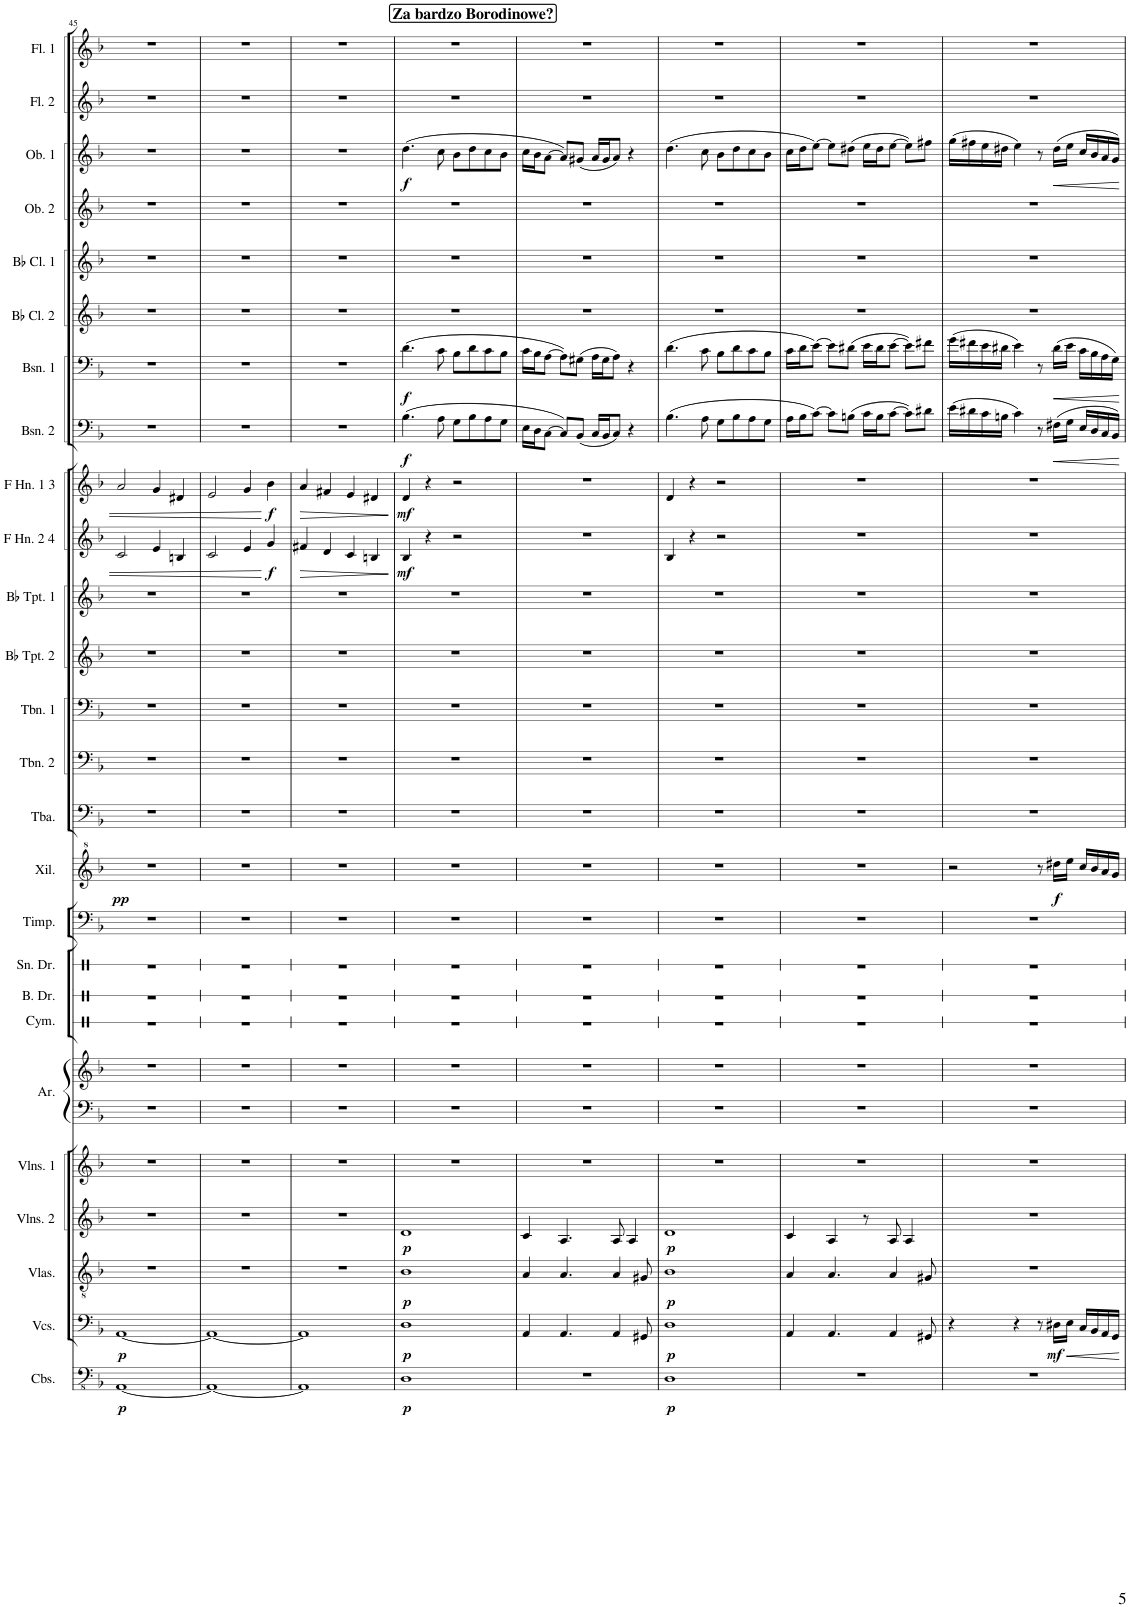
**kern	**dynam	**kern	**dynam	**kern	**dynam	**kern	**dynam	**kern	**kern	**kern	**kern	**kern	**kern	**kern	**kern	**dynam	**kern	**kern	**kern	**kern	**kern	**kern	**dynam	**kern	**dynam	**kern	**dynam	**kern	**dynam	**kern	**kern	**kern	**kern	**dynam	**kern	**kern
*part26	*part26	*part25	*part25	*part24	*part24	*part23	*part23	*part22	*part21	*part21	*part20	*part19	*part18	*part17	*part16	*part16	*part15	*part14	*part13	*part12	*part11	*part10	*part10	*part9	*part9	*part8	*part8	*part7	*part7	*part6	*part5	*part4	*part3	*part3	*part2	*part1
*staff27	*staff27	*staff26	*staff26	*staff25	*staff25	*staff24	*staff24	*staff23	*staff22	*staff21	*staff20	*staff19	*staff18	*staff17	*staff16	*staff16	*staff15	*staff14	*staff13	*staff12	*staff11	*staff10	*staff10	*staff9	*staff9	*staff8	*staff8	*staff7	*staff7	*staff6	*staff5	*staff4	*staff3	*staff3	*staff2	*staff1
*I"Contrabasses	*	*I"Violoncellos	*	*I"Violas	*	*I"Violins 2	*	*I"Violins 1	*I"Arpa	*	*I"Cymbal	*I"Bass Drum	*I"Snare Drum	*I"Timpani	*I"Xilofono	*	*I"Tuba	*I"Trombone 2	*I"Trombone 1	*I"Bb Trumpet 2	*I"Bb Trumpet 1	*I"F Horn 2 &amp; 4	*	*I"F Horn 1 &amp; 3	*	*I"Bassoon 2	*	*I"Bassoon 1	*	*I"Bb Clarinet 2	*I"Bb Clarinet 1	*I"Oboe 2	*I"Oboe 1	*	*I"Flute 2	*I"Flute 1
*I'Cbs.	*	*I'Vcs.	*	*I'Vlas.	*	*I'Vlns. 2	*	*I'Vlns. 1	*I'Ar.	*	*I'Cym.	*I'B. Dr.	*I'Sn. Dr.	*I'Timp.	*I'Xil.	*	*I'Tba.	*I'Tbn. 2	*I'Tbn. 1	*I'Bb Tpt. 2	*I'Bb Tpt. 1	*I'F Hn. 2 4	*	*I'F Hn. 1 3	*	*I'Bsn. 2	*	*I'Bsn. 1	*	*I'Bb Cl. 2	*I'Bb Cl. 1	*I'Ob. 2	*I'Ob. 1	*	*I'Fl. 2	*I'Fl. 1
!!LO:PB:g=z
*clefFv4	*	*clefF4	*	*clefGv2	*	*clefG2	*	*clefG2	*clefF4	*clefG2	*clefX	*clefX	*clefX	*clefF4	*clefG^2	*	*clefF4	*clefF4	*clefF4	*clefG2	*clefG2	*clefG2	*	*clefG2	*	*clefF4	*	*clefF4	*	*clefG2	*clefG2	*clefG2	*clefG2	*	*clefG2	*clefG2
*	*	*	*	*	*	*	*	*	*	*	*	*	*	*	*	*	*	*	*	*ITrd1c2	*ITrd1c2	*ITrd4c7	*	*ITrd4c7	*	*	*	*	*	*ITrd1c2	*ITrd1c2	*	*	*	*	*
*k[b-]	*	*k[b-]	*	*k[b-]	*	*k[b-]	*	*k[b-]	*k[b-]	*k[b-]	*k[]	*k[]	*k[]	*k[b-]	*k[b-]	*	*k[b-]	*k[b-]	*k[b-]	*k[b-]	*k[b-]	*k[b-]	*	*k[b-]	*	*k[b-]	*	*k[b-]	*	*k[b-]	*k[b-]	*k[b-]	*k[b-]	*	*k[b-]	*k[b-]
*M4/4	*	*M4/4	*	*M4/4	*	*M4/4	*	*M4/4	*M4/4	*M4/4	*M4/4	*M4/4	*M4/4	*M4/4	*M4/4	*	*M4/4	*M4/4	*M4/4	*M4/4	*M4/4	*M4/4	*	*M4/4	*	*M4/4	*	*M4/4	*	*M4/4	*M4/4	*M4/4	*M4/4	*	*M4/4	*M4/4
=45	=45	=45	=45	=45	=45	=45	=45	=45	=45	=45	=45	=45	=45	=45	=45	=45	=45	=45	=45	=45	=45	=45	=45	=45	=45	=45	=45	=45	=45	=45	=45	=45	=45	=45	=45	=45
!	!LO:DY:b	!	!LO:DY:b	!	!	!	!	!	!	!	!	!	!	!	!	!LO:DY:b	!	!	!	!	!	!	!	!	!	!	!	!	!	!	!	!	!	!	!	!
[1AAA	p	[1AA	p	1r	.	1r	.	1r	1r	1r	1r	1r	1r	1r	1r	pp	1r	1r	1r	1r	1r	2c/	.	2a/	.	1r	.	1r	.	1r	1r	1r	1r	.	1r	1r
.	.	.	.	.	.	.	.	.	.	.	.	.	.	.	.	.	.	.	.	.	.	4e/	.	4g/	.	.	.	.	.	.	.	.	.	.	.	.
.	.	.	.	.	.	.	.	.	.	.	.	.	.	.	.	.	.	.	.	.	.	4Bn/	.	4d#X/	.	.	.	.	.	.	.	.	.	.	.	.
=46	=46	=46	=46	=46	=46	=46	=46	=46	=46	=46	=46	=46	=46	=46	=46	=46	=46	=46	=46	=46	=46	=46	=46	=46	=46	=46	=46	=46	=46	=46	=46	=46	=46	=46	=46	=46
1AAA_	.	1AA_	.	1r	.	1r	.	1r	1r	1r	1r	1r	1r	1r	1r	.	1r	1r	1r	1r	1r	2c/	.	2e/	.	1r	.	1r	.	1r	1r	1r	1r	.	1r	1r
.	.	.	.	.	.	.	.	.	.	.	.	.	.	.	.	.	.	.	.	.	.	4e/	.	4g/	.	.	.	.	.	.	.	.	.	.	.	.
!	!	!	!	!	!	!	!	!	!	!	!	!	!	!	!	!	!	!	!	!	!	!	!LO:DY:b	!	!LO:DY:b	!	!	!	!	!	!	!	!	!	!	!
.	.	.	.	.	.	.	.	.	.	.	.	.	.	.	.	.	.	.	.	.	.	4g/	f	4b-\	f	.	.	.	.	.	.	.	.	.	.	.
=47	=47	=47	=47	=47	=47	=47	=47	=47	=47	=47	=47	=47	=47	=47	=47	=47	=47	=47	=47	=47	=47	=47	=47	=47	=47	=47	=47	=47	=47	=47	=47	=47	=47	=47	=47	=47
!	!	!	!	!	!	!	!	!	!	!	!	!	!	!	!	!	!	!	!	!	!	!	!LO:HP:b	!	!LO:HP:b	!	!	!	!	!	!	!	!	!	!	!
1AAA]	.	1AA]	.	1r	.	1r	.	1r	1r	1r	1r	1r	1r	1r	1r	.	1r	1r	1r	1r	1r	4f#X/	>	4a/	>	1r	.	1r	.	1r	1r	1r	1r	.	1r	1r
.	.	.	.	.	.	.	.	.	.	.	.	.	.	.	.	.	.	.	.	.	.	4d/	.	4f#X/	.	.	.	.	.	.	.	.	.	.	.	.
.	.	.	.	.	.	.	.	.	.	.	.	.	.	.	.	.	.	.	.	.	.	4c/	.	4e/	.	.	.	.	.	.	.	.	.	.	.	.
.	.	.	.	.	.	.	.	.	.	.	.	.	.	.	.	.	.	.	.	.	.	4Bn/	.	4d#X/	.	.	.	.	.	.	.	.	.	.	.	.
.	.	.	.	.	.	.	.	.	.	.	.	.	.	.	.	.	.	.	.	.	.	.	]	.	]	.	.	.	.	.	.	.	.	.	.	.
!!LO:REH:place=s1:a:B:cj:fs=14:t=Za bardzo Borodinowe?
=48	=48	=48	=48	=48	=48	=48	=48	=48	=48	=48	=48	=48	=48	=48	=48	=48	=48	=48	=48	=48	=48	=48	=48	=48	=48	=48	=48	=48	=48	=48	=48	=48	=48	=48	=48	=48
!	!LO:DY:b	!	!LO:DY:b	!	!LO:DY:b	!	!LO:DY:b	!	!	!	!	!	!	!	!	!	!	!	!	!	!	!	!LO:DY:b	!	!LO:DY:b	!	!LO:DY:b	!	!LO:DY:b	!	!	!	!	!LO:DY:b	!	!
1DD	p	1D	p	1B-	p	1d	p	1r	1r	1r	1r	1r	1r	1r	1r	.	1r	1r	1r	1r	1r	4B-/	mf	4d/	mf	(4.B-\	f	(4.d\	f	1r	1r	1r	(4.dd\	f	1r	1r
.	.	.	.	.	.	.	.	.	.	.	.	.	.	.	.	.	.	.	.	.	.	4r	.	4r	.	.	.	.	.	.	.	.	.	.	.	.
.	.	.	.	.	.	.	.	.	.	.	.	.	.	.	.	.	.	.	.	.	.	.	.	.	.	8A\	.	8c\	.	.	.	.	8cc\	.	.	.
.	.	.	.	.	.	.	.	.	.	.	.	.	.	.	.	.	.	.	.	.	.	2r	.	2r	.	8G\L	.	8B-\L	.	.	.	.	8b-\L	.	.	.
.	.	.	.	.	.	.	.	.	.	.	.	.	.	.	.	.	.	.	.	.	.	.	.	.	.	8B-\	.	8d\	.	.	.	.	8dd\	.	.	.
.	.	.	.	.	.	.	.	.	.	.	.	.	.	.	.	.	.	.	.	.	.	.	.	.	.	8A\	.	8c\	.	.	.	.	8cc\	.	.	.
.	.	.	.	.	.	.	.	.	.	.	.	.	.	.	.	.	.	.	.	.	.	.	.	.	.	8G\J	.	8B-\J	.	.	.	.	8b-\J	.	.	.
=49	=49	=49	=49	=49	=49	=49	=49	=49	=49	=49	=49	=49	=49	=49	=49	=49	=49	=49	=49	=49	=49	=49	=49	=49	=49	=49	=49	=49	=49	=49	=49	=49	=49	=49	=49	=49
1r	.	4AA/	.	4A/	.	4c/	.	1r	1r	1r	1r	1r	1r	1r	1r	.	1r	1r	1r	1r	1r	1r	.	1r	.	16E\LL	.	16c\LL	.	1r	1r	1r	16cc\LL	.	1r	1r
.	.	.	.	.	.	.	.	.	.	.	.	.	.	.	.	.	.	.	.	.	.	.	.	.	.	16D\J	.	16B-\J	.	.	.	.	16b-\J	.	.	.
.	.	.	.	.	.	.	.	.	.	.	.	.	.	.	.	.	.	.	.	.	.	.	.	.	.	[8C\J	.	[8A\J	.	.	.	.	[8a\J	.	.	.
.	.	4.AA/	.	4.A/	.	4.A/	.	.	.	.	.	.	.	.	.	.	.	.	.	.	.	.	.	.	.	8C/L])	.	8A\L])	.	.	.	.	8a/L])	.	.	.
.	.	.	.	.	.	.	.	.	.	.	.	.	.	.	.	.	.	.	.	.	.	.	.	.	.	(8BB-/J	.	(8G#X\J	.	.	.	.	(8g#X/J	.	.	.
.	.	.	.	.	.	.	.	.	.	.	.	.	.	.	.	.	.	.	.	.	.	.	.	.	.	16C/LL	.	16A\LL	.	.	.	.	16a/LL	.	.	.
.	.	.	.	.	.	.	.	.	.	.	.	.	.	.	.	.	.	.	.	.	.	.	.	.	.	16BB-/J	.	16G#\J	.	.	.	.	16g#/J	.	.	.
.	.	4AA/	.	4A/	.	8A/	.	.	.	.	.	.	.	.	.	.	.	.	.	.	.	.	.	.	.	8C/J)	.	8A\J)	.	.	.	.	8a/J)	.	.	.
.	.	.	.	.	.	4A/	.	.	.	.	.	.	.	.	.	.	.	.	.	.	.	.	.	.	.	4r	.	4r	.	.	.	.	4r	.	.	.
.	.	8GG#X/	.	8G#X/	.	.	.	.	.	.	.	.	.	.	.	.	.	.	.	.	.	.	.	.	.	.	.	.	.	.	.	.	.	.	.	.
=50	=50	=50	=50	=50	=50	=50	=50	=50	=50	=50	=50	=50	=50	=50	=50	=50	=50	=50	=50	=50	=50	=50	=50	=50	=50	=50	=50	=50	=50	=50	=50	=50	=50	=50	=50	=50
!	!LO:DY:b	!	!LO:DY:b	!	!LO:DY:b	!	!LO:DY:b	!	!	!	!	!	!	!	!	!	!	!	!	!	!	!	!	!	!	!	!	!	!	!	!	!	!	!	!	!
1DD	p	1D	p	1B-	p	1d	p	1r	1r	1r	1r	1r	1r	1r	1r	.	1r	1r	1r	1r	1r	4B-/	.	4d/	.	(4.B-\	.	(4.d\	.	1r	1r	1r	(4.dd\	.	1r	1r
.	.	.	.	.	.	.	.	.	.	.	.	.	.	.	.	.	.	.	.	.	.	4r	.	4r	.	.	.	.	.	.	.	.	.	.	.	.
.	.	.	.	.	.	.	.	.	.	.	.	.	.	.	.	.	.	.	.	.	.	.	.	.	.	8A\	.	8c\	.	.	.	.	8cc\	.	.	.
.	.	.	.	.	.	.	.	.	.	.	.	.	.	.	.	.	.	.	.	.	.	2r	.	2r	.	8G\L	.	8B-\L	.	.	.	.	8b-\L	.	.	.
.	.	.	.	.	.	.	.	.	.	.	.	.	.	.	.	.	.	.	.	.	.	.	.	.	.	8B-\	.	8d\	.	.	.	.	8dd\	.	.	.
.	.	.	.	.	.	.	.	.	.	.	.	.	.	.	.	.	.	.	.	.	.	.	.	.	.	8A\	.	8c\	.	.	.	.	8cc\	.	.	.
.	.	.	.	.	.	.	.	.	.	.	.	.	.	.	.	.	.	.	.	.	.	.	.	.	.	8G\J	.	8B-\J	.	.	.	.	8b-\J	.	.	.
=51	=51	=51	=51	=51	=51	=51	=51	=51	=51	=51	=51	=51	=51	=51	=51	=51	=51	=51	=51	=51	=51	=51	=51	=51	=51	=51	=51	=51	=51	=51	=51	=51	=51	=51	=51	=51
1r	.	4AA/	.	4A/	.	4c/	.	1r	1r	1r	1r	1r	1r	1r	1r	.	1r	1r	1r	1r	1r	1r	.	1r	.	16A\LL	.	16c\LL	.	1r	1r	1r	16cc\LL	.	1r	1r
.	.	.	.	.	.	.	.	.	.	.	.	.	.	.	.	.	.	.	.	.	.	.	.	.	.	16B-\J	.	16d\J	.	.	.	.	16dd\J	.	.	.
.	.	.	.	.	.	.	.	.	.	.	.	.	.	.	.	.	.	.	.	.	.	.	.	.	.	[8c\J)	.	[8e\J)	.	.	.	.	[8ee\J)	.	.	.
.	.	4.AA/	.	4.A/	.	4A/	.	.	.	.	.	.	.	.	.	.	.	.	.	.	.	.	.	.	.	8c\L]	.	8e\L]	.	.	.	.	8ee\L]	.	.	.
.	.	.	.	.	.	.	.	.	.	.	.	.	.	.	.	.	.	.	.	.	.	.	.	.	.	(8Bn\J	.	(8d#X\J	.	.	.	.	(8dd#X\J	.	.	.
.	.	.	.	.	.	8r	.	.	.	.	.	.	.	.	.	.	.	.	.	.	.	.	.	.	.	16c\LL	.	16e\LL	.	.	.	.	16ee\LL	.	.	.
.	.	.	.	.	.	.	.	.	.	.	.	.	.	.	.	.	.	.	.	.	.	.	.	.	.	16B\J	.	16d#\J	.	.	.	.	16dd#\J	.	.	.
.	.	4AA/	.	4A/	.	8A/	.	.	.	.	.	.	.	.	.	.	.	.	.	.	.	.	.	.	.	[8c\J	.	[8e\J	.	.	.	.	[8ee\J	.	.	.
.	.	.	.	.	.	4A/	.	.	.	.	.	.	.	.	.	.	.	.	.	.	.	.	.	.	.	8c\L])	.	8e\L])	.	.	.	.	8ee\L])	.	.	.
.	.	8GG#X/	.	8G#X/	.	.	.	.	.	.	.	.	.	.	.	.	.	.	.	.	.	.	.	.	.	8d#X\J	.	8f#X\J	.	.	.	.	8ff#X\J	.	.	.
=52	=52	=52	=52	=52	=52	=52	=52	=52	=52	=52	=52	=52	=52	=52	=52	=52	=52	=52	=52	=52	=52	=52	=52	=52	=52	=52	=52	=52	=52	=52	=52	=52	=52	=52	=52	=52
1r	.	4r	.	1r	.	1r	.	1r	1r	1r	1r	1r	1r	1r	2r	.	1r	1r	1r	1r	1r	1r	.	1r	.	(16e\LL	.	(16g\LL	.	1r	1r	1r	(16gg\LL	.	1r	1r
.	.	.	.	.	.	.	.	.	.	.	.	.	.	.	.	.	.	.	.	.	.	.	.	.	.	16d#X\	.	16f#X\	.	.	.	.	16ff#X\	.	.	.
.	.	.	.	.	.	.	.	.	.	.	.	.	.	.	.	.	.	.	.	.	.	.	.	.	.	16c\	.	16e\	.	.	.	.	16ee\	.	.	.
.	.	.	.	.	.	.	.	.	.	.	.	.	.	.	.	.	.	.	.	.	.	.	.	.	.	16Bn\JJ	.	16d#X\JJ	.	.	.	.	16dd#X\JJ	.	.	.
.	.	4r	.	.	.	.	.	.	.	.	.	.	.	.	.	.	.	.	.	.	.	.	.	.	.	4c\)	.	4e\)	.	.	.	.	4ee\)	.	.	.
.	.	8r	.	.	.	.	.	.	.	.	.	.	.	.	8r	.	.	.	.	.	.	.	.	.	.	8r	.	8r	.	.	.	.	8r	.	.	.
!	!	!	!LO:DY:b	!	!	!	!	!	!	!	!	!	!	!	!	!LO:DY:b	!	!	!	!	!	!	!	!	!	!	!LO:HP:b	!	!LO:HP:b	!	!	!	!	!LO:HP:b	!	!
.	.	16D#X\LL	mf	.	.	.	.	.	.	.	.	.	.	.	16ddd#X\LL	f	.	.	.	.	.	.	.	.	.	(16F#X\LL	<	(16d#\LL	<	.	.	.	(16dd#\LL	<	.	.
!	!	!	!LO:HP:b	!	!	!	!	!	!	!	!	!	!	!	!	!	!	!	!	!	!	!	!	!	!	!	!	!	!	!	!	!	!	!	!	!
.	.	16E\JJ	<	.	.	.	.	.	.	.	.	.	.	.	16eee\JJ	.	.	.	.	.	.	.	.	.	.	16G\JJ	.	16e\JJ	.	.	.	.	16ee\JJ	.	.	.
.	.	16C/LL	.	.	.	.	.	.	.	.	.	.	.	.	16ccc/LL	.	.	.	.	.	.	.	.	.	.	16E/LL	.	16c\LL	.	.	.	.	16cc/LL	.	.	.
.	.	16BB-/	.	.	.	.	.	.	.	.	.	.	.	.	16bb-/	.	.	.	.	.	.	.	.	.	.	16D/	.	16B-\	.	.	.	.	16b-/	.	.	.
.	.	16AA/	.	.	.	.	.	.	.	.	.	.	.	.	16aa/	.	.	.	.	.	.	.	.	.	.	16C/	.	16A\	.	.	.	.	16a/	.	.	.
.	.	16GG/JJ	.	.	.	.	.	.	.	.	.	.	.	.	16gg/JJ	.	.	.	.	.	.	.	.	.	.	16BB-/JJ)	.	16G\JJ)	.	.	.	.	16g/JJ)	.	.	.
.	.	.	[	.	.	.	.	.	.	.	.	.	.	.	.	.	.	.	.	.	.	.	.	.	.	.	[	.	[	.	.	.	.	[	.	.
=	=	=	=	=	=	=	=	=	=	=	=	=	=	=	=	=	=	=	=	=	=	=	=	=	=	=	=	=	=	=	=	=	=	=	=	=
*-	*-	*-	*-	*-	*-	*-	*-	*-	*-	*-	*-	*-	*-	*-	*-	*-	*-	*-	*-	*-	*-	*-	*-	*-	*-	*-	*-	*-	*-	*-	*-	*-	*-	*-	*-	*-
